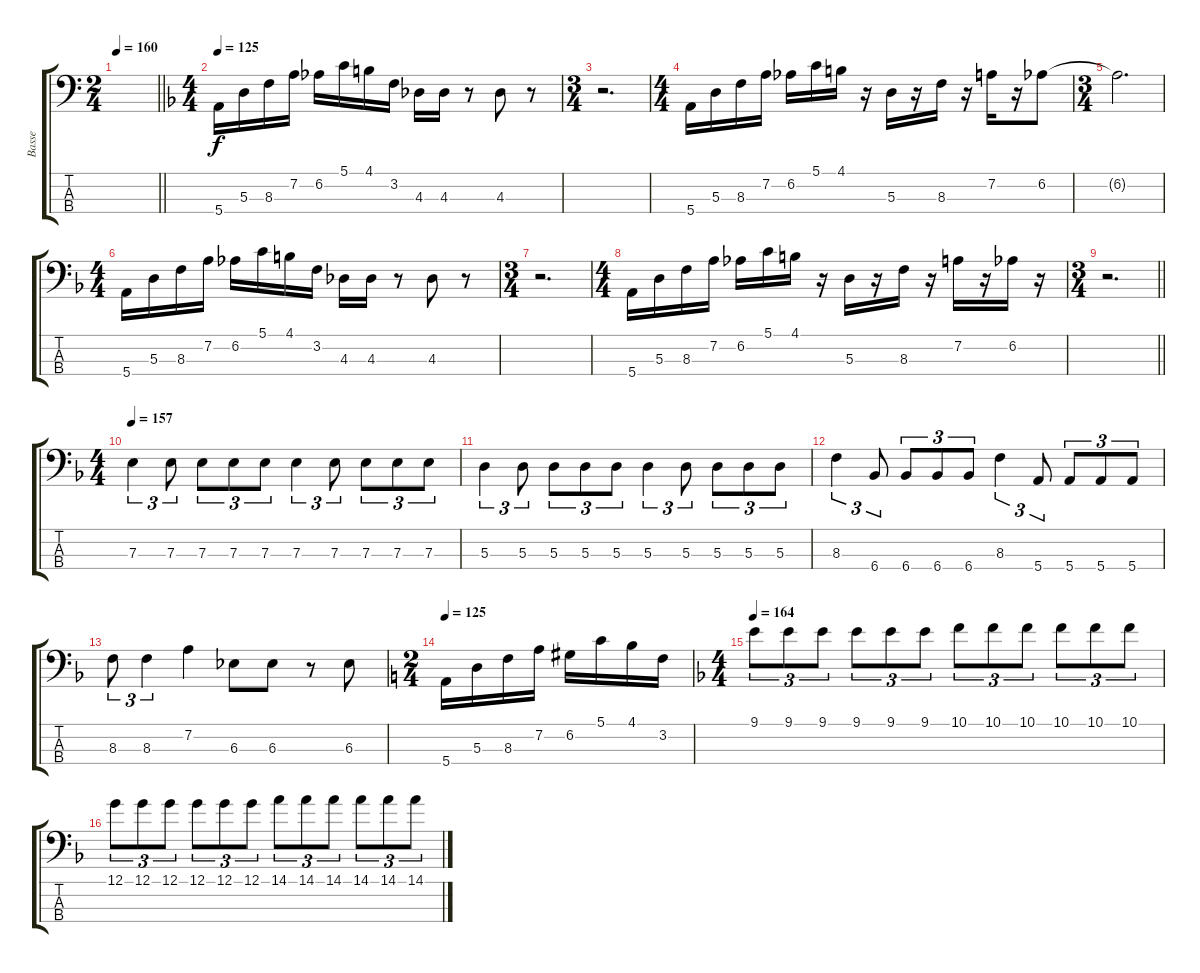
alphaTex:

\track ("Basse" "Basse") {instrument electricbassfinger}
\staff {score tabs}
\tuning (G2 D2 A1 E1) {hide}
\ts (2 4)
\tempo 160
\clef f4
\barLineRight lightlight
\ks c
|
\ts (4 4)
\tempo 125
\ks f
5.4.16{dy f} 5.3.16 8.3.16 7.2.16 6.2.16 5.1.16 4.1.16 3.2.16 4.3.16 4.3.16 r.8 4.3.8 r.8 |
\ts (3 4)
r.2{d} |
\ts (4 4)
5.4.16 5.3.16 8.3.16 7.2.16 6.2.16 5.1.16 4.1.16 r.16 5.3.16 r.16 8.3.16 r.16 7.2.16 r.16 6.2.8 |
\ts (3 4)
6.2{t}.2{d} |
\ts (4 4)
5.4.16 5.3.16 8.3.16 7.2.16 6.2.16 5.1.16 4.1.16 3.2.16 4.3.16 4.3.16 r.8 4.3.8 r.8 |
\ts (3 4)
r.2{d} |
\ts (4 4)
5.4.16 5.3.16 8.3.16 7.2.16 6.2.16 5.1.16 4.1.16 r.16 5.3.16 r.16 8.3.16 r.16 7.2.16 r.16 6.2.16 r.16 |
\ts (3 4)
\barLineRight lightlight
r.2{d} |
\ts (4 4)
\tempo 157
7.3.4{tu (3 2)} 7.3.8{tu (3 2)} 7.3.8{tu (3 2)} 7.3.8{tu (3 2)} 7.3.8{tu (3 2)} 7.3.4{tu (3 2)} 7.3.8{tu (3 2)} 7.3.8{tu (3 2)} 7.3.8{tu (3 2)} 7.3.8{tu (3 2)} |
5.3.4{tu (3 2)} 5.3.8{tu (3 2)} 5.3.8{tu (3 2)} 5.3.8{tu (3 2)} 5.3.8{tu (3 2)} 5.3.4{tu (3 2)} 5.3.8{tu (3 2)} 5.3.8{tu (3 2)} 5.3.8{tu (3 2)} 5.3.8{tu (3 2)} |
8.3.4{tu (3 2)} 6.4.8{tu (3 2)} 6.4.8{tu (3 2)} 6.4.8{tu (3 2)} 6.4.8{tu (3 2)} 8.3.4{tu (3 2)} 5.4.8{tu (3 2)} 5.4.8{tu (3 2)} 5.4.8{tu (3 2)} 5.4.8{tu (3 2)} |
8.3.8{tu (3 2)} 8.3.4{tu (3 2)} 7.2.4 6.3.8 6.3.8 r.8 6.3.8 |
\ts (2 4)
\tempo 125
\ks c
5.4.16 5.3.16 8.3.16 7.2.16 6.2.16 5.1.16 4.1.16 3.2.16 |
\ts (4 4)
\tempo 164
\ks f
9.1.8{tu (3 2)} 9.1.8{tu (3 2)} 9.1.8{tu (3 2)} 9.1.8{tu (3 2)} 9.1.8{tu (3 2)} 9.1.8{tu (3 2)} 10.1.8{tu (3 2)} 10.1.8{tu (3 2)} 10.1.8{tu (3 2)} 10.1.8{tu (3 2)} 10.1.8{tu (3 2)} 10.1.8{tu (3 2)} |
12.1.8{tu (3 2)} 12.1.8{tu (3 2)} 12.1.8{tu (3 2)} 12.1.8{tu (3 2)} 12.1.8{tu (3 2)} 12.1.8{tu (3 2)} 14.1.8{tu (3 2)} 14.1.8{tu (3 2)} 14.1.8{tu (3 2)} 14.1.8{tu (3 2)} 14.1.8{tu (3 2)} 14.1.8{tu (3 2)}
